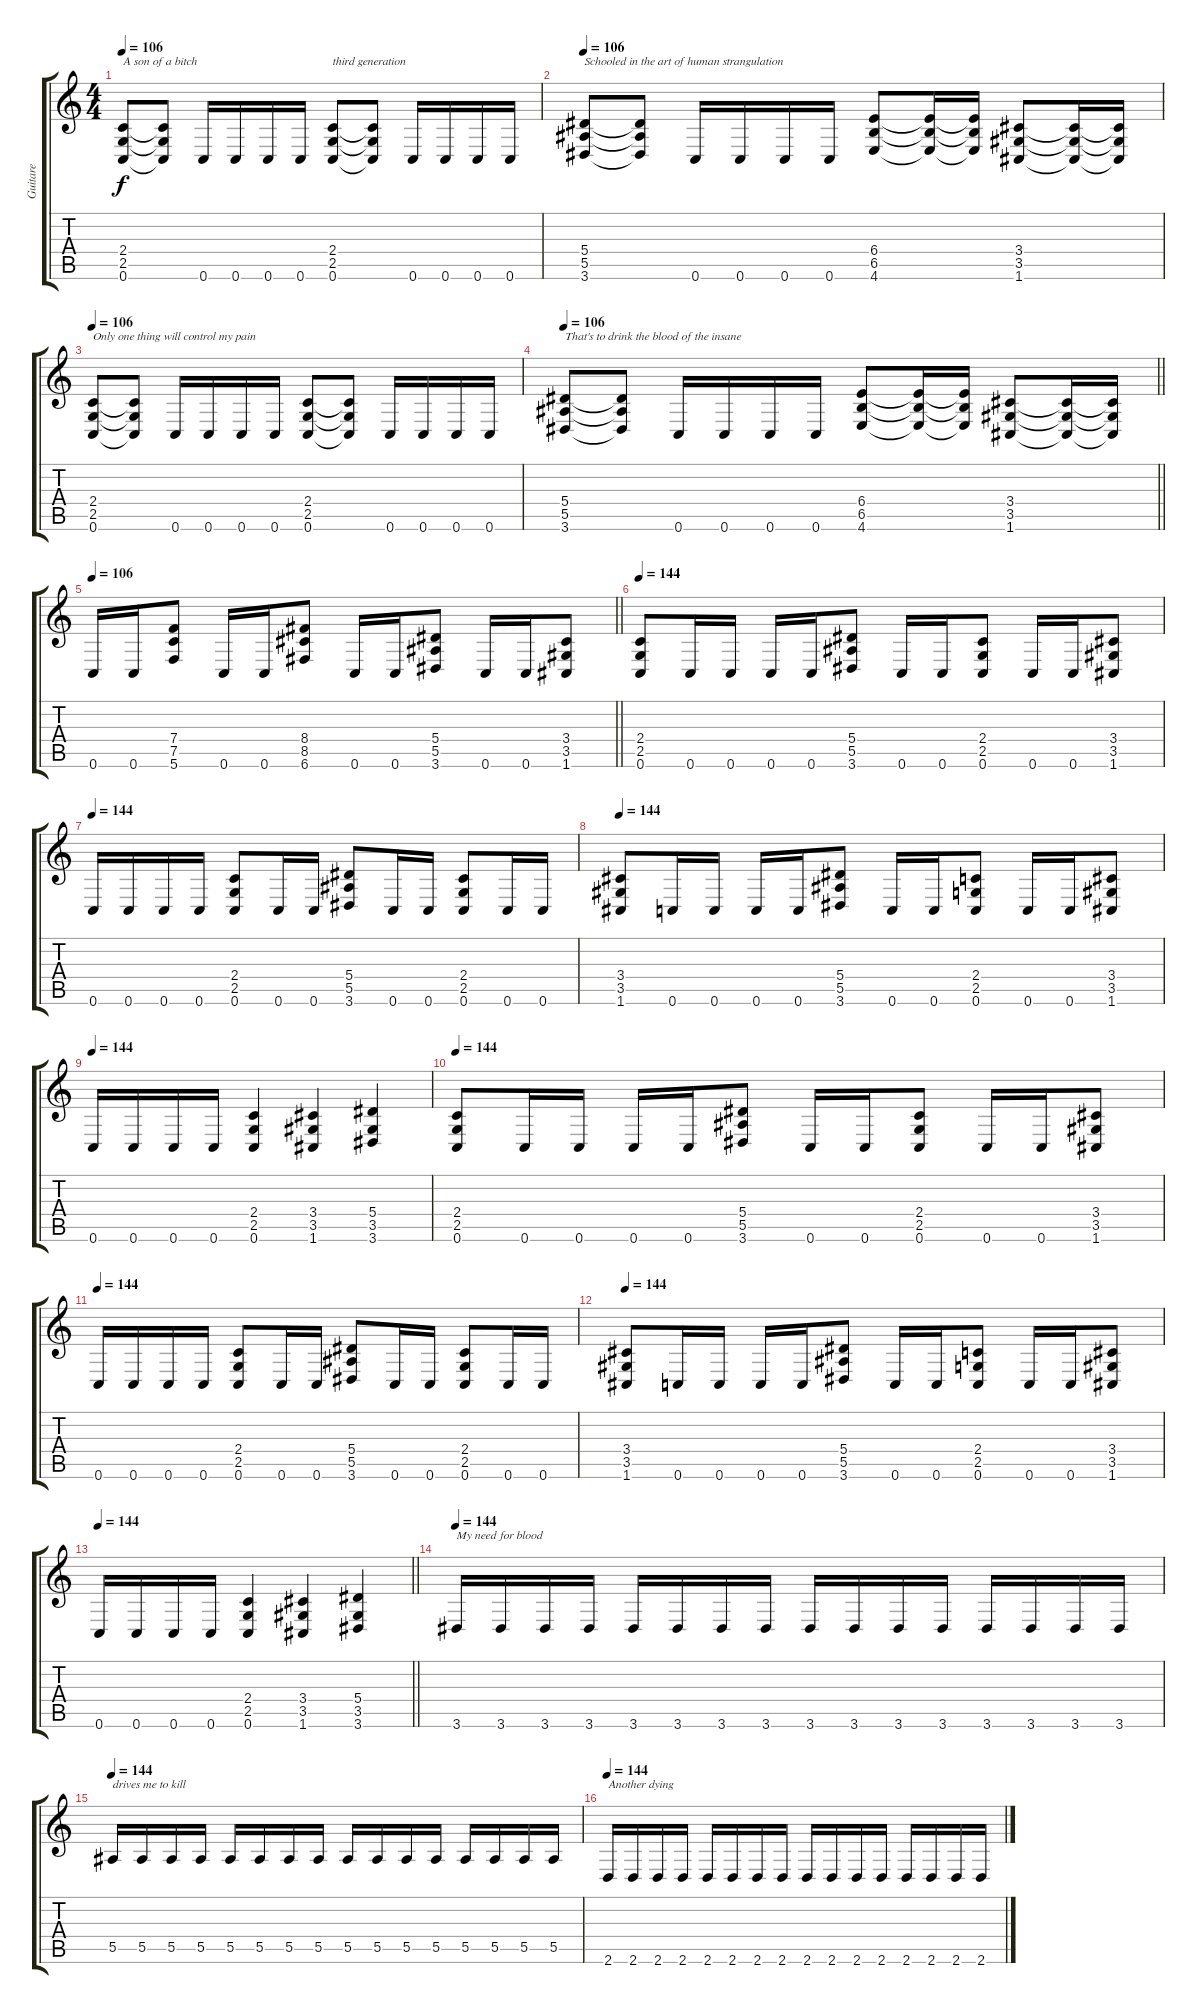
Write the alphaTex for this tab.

\track ("Guitare" "Guitare") {instrument overdrivenguitar}
\staff {score tabs}
\tuning (C4 G3 Eb3 Bb2 F2 C2) {hide}
\ts (4 4)
\tempo 106
\clef g2
\ks c
(2.4 2.5 0.6).8{txt "A son of a bitch" dy f} (2.4{t} 2.5{t} 0.6{t}).8 0.6.16 0.6.16 0.6.16 0.6.16 (2.4 2.5 0.6).8{txt "third generation"} (2.4{t} 2.5{t} 0.6{t}).8 0.6.16 0.6.16 0.6.16 0.6.16 |
\tempo 106
(5.4 5.5 3.6).8{txt "Schooled in the art of human strangulation"} (5.4{t} 5.5{t} 3.6{t}).8 0.6.16 0.6.16 0.6.16 0.6.16 (6.4 6.5 4.6).8 (6.4{t} 6.5{t} 4.6{t}).16 (6.4{t} 6.5{t} 4.6{t}).16 (3.4 3.5 1.6).8 (3.4{t} 3.5{t} 1.6{t}).16 (3.4{t} 3.5{t} 1.6{t}).16 |
\tempo 106
(2.4 2.5 0.6).8{txt "Only one thing will control my pain"} (2.4{t} 2.5{t} 0.6{t}).8 0.6.16 0.6.16 0.6.16 0.6.16 (2.4 2.5 0.6).8 (2.4{t} 2.5{t} 0.6{t}).8 0.6.16 0.6.16 0.6.16 0.6.16 |
\tempo 106
\barLineRight lightlight
(5.4 5.5 3.6).8{txt "That's to drink the blood of the insane"} (5.4{t} 5.5{t} 3.6{t}).8 0.6.16 0.6.16 0.6.16 0.6.16 (6.4 6.5 4.6).8 (6.4{t} 6.5{t} 4.6{t}).16 (6.4{t} 6.5{t} 4.6{t}).16 (3.4 3.5 1.6).8 (3.4{t} 3.5{t} 1.6{t}).16 (3.4{t} 3.5{t} 1.6{t}).16 |
\tempo 106
\barLineRight lightlight
0.6.16 0.6.16 (7.4 7.5 5.6).8 0.6.16 0.6.16 (8.4 8.5 6.6).8 0.6.16 0.6.16 (5.4 5.5 3.6).8 0.6.16 0.6.16 (3.4 3.5 1.6).8 |
\tempo 144
(2.4 2.5 0.6).8 0.6.16 0.6.16 0.6.16 0.6.16 (5.4 5.5 3.6).8 0.6.16 0.6.16 (2.4 2.5 0.6).8 0.6.16 0.6.16 (3.4 3.5 1.6).8 |
\tempo 144
0.6.16 0.6.16 0.6.16 0.6.16 (2.4 2.5 0.6).8 0.6.16 0.6.16 (5.4 5.5 3.6).8 0.6.16 0.6.16 (2.4 2.5 0.6).8 0.6.16 0.6.16 |
\tempo 144
(3.4 3.5 1.6).8 0.6.16 0.6.16 0.6.16 0.6.16 (5.4 5.5 3.6).8 0.6.16 0.6.16 (2.4 2.5 0.6).8 0.6.16 0.6.16 (3.4 3.5 1.6).8 |
\tempo 144
0.6.16 0.6.16 0.6.16 0.6.16 (2.4 2.5 0.6).4 (3.4 3.5 1.6).4 (5.4 3.5 3.6).4 |
\tempo 144
(2.4 2.5 0.6).8 0.6.16 0.6.16 0.6.16 0.6.16 (5.4 5.5 3.6).8 0.6.16 0.6.16 (2.4 2.5 0.6).8 0.6.16 0.6.16 (3.4 3.5 1.6).8 |
\tempo 144
0.6.16 0.6.16 0.6.16 0.6.16 (2.4 2.5 0.6).8 0.6.16 0.6.16 (5.4 5.5 3.6).8 0.6.16 0.6.16 (2.4 2.5 0.6).8 0.6.16 0.6.16 |
\tempo 144
(3.4 3.5 1.6).8 0.6.16 0.6.16 0.6.16 0.6.16 (5.4 5.5 3.6).8 0.6.16 0.6.16 (2.4 2.5 0.6).8 0.6.16 0.6.16 (3.4 3.5 1.6).8 |
\tempo 144
\barLineRight lightlight
0.6.16 0.6.16 0.6.16 0.6.16 (2.4 2.5 0.6).4 (3.4 3.5 1.6).4 (5.4 3.5 3.6).4 |
\tempo 144
3.6.16{txt "My need for blood"} 3.6.16 3.6.16 3.6.16 3.6.16 3.6.16 3.6.16 3.6.16 3.6.16 3.6.16 3.6.16 3.6.16 3.6.16 3.6.16 3.6.16 3.6.16 |
\tempo 144
5.5.16{txt "drives me to kill"} 5.5.16 5.5.16 5.5.16 5.5.16 5.5.16 5.5.16 5.5.16 5.5.16 5.5.16 5.5.16 5.5.16 5.5.16 5.5.16 5.5.16 5.5.16 |
\tempo 144
2.6.16{txt "Another dying"} 2.6.16 2.6.16 2.6.16 2.6.16 2.6.16 2.6.16 2.6.16 2.6.16 2.6.16 2.6.16 2.6.16 2.6.16 2.6.16 2.6.16 2.6.16
